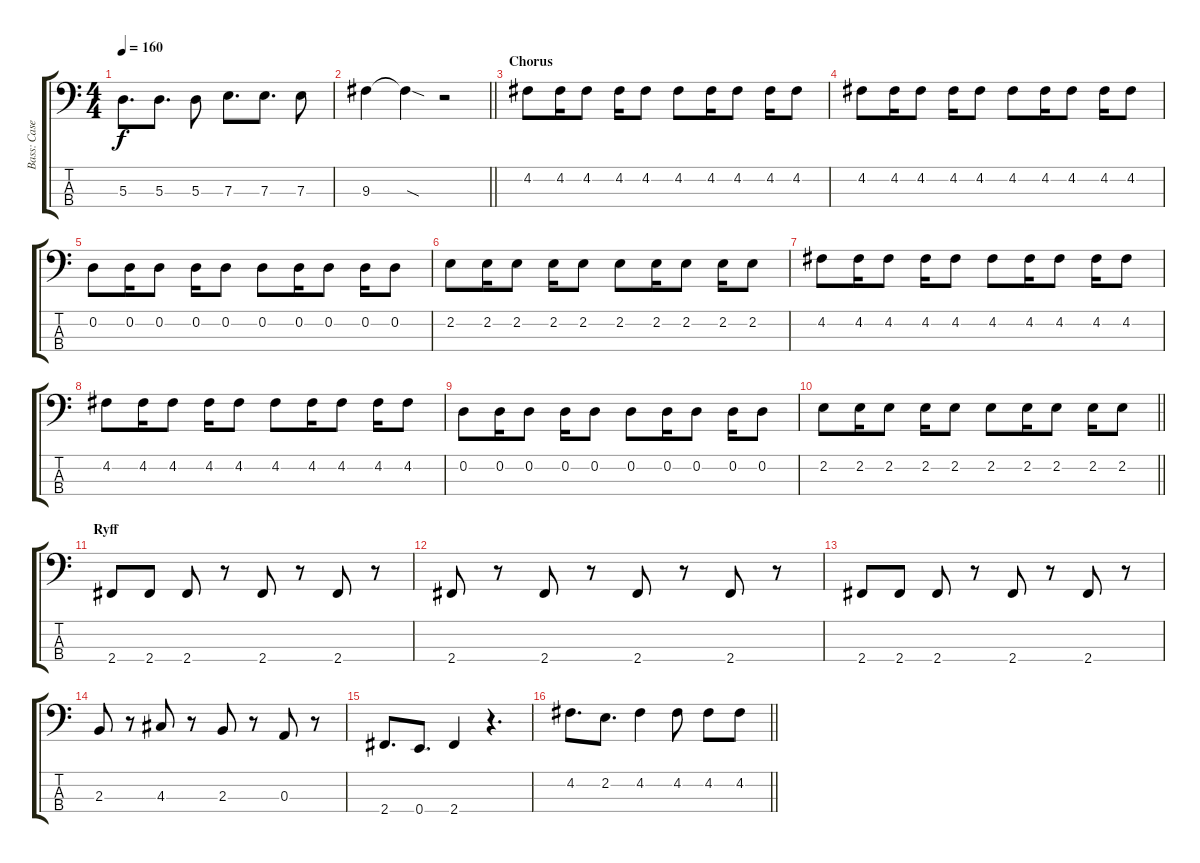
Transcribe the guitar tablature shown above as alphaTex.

\track ("Bass: Casey Slade" "Bass: Case") {instrument electricbassfinger}
\staff {score tabs}
\tuning (G2 D2 A1 E1) {hide}
\ts (4 4)
\tempo 160
\clef f4
\ks c
5.3.8{d dy f} 5.3.8{d} 5.3.8 7.3.8{d} 7.3.8{d} 7.3.8 |
\barLineRight lightlight
9.3.4 9.3{sod t}.4 r.2 |
\section ("" "Chorus")
4.2.8 4.2.16 4.2.8 4.2.16 4.2.8 4.2.8 4.2.16 4.2.8 4.2.16 4.2.8 |
4.2.8 4.2.16 4.2.8 4.2.16 4.2.8 4.2.8 4.2.16 4.2.8 4.2.16 4.2.8 |
0.2.8 0.2.16 0.2.8 0.2.16 0.2.8 0.2.8 0.2.16 0.2.8 0.2.16 0.2.8 |
2.2.8 2.2.16 2.2.8 2.2.16 2.2.8 2.2.8 2.2.16 2.2.8 2.2.16 2.2.8 |
4.2.8 4.2.16 4.2.8 4.2.16 4.2.8 4.2.8 4.2.16 4.2.8 4.2.16 4.2.8 |
4.2.8 4.2.16 4.2.8 4.2.16 4.2.8 4.2.8 4.2.16 4.2.8 4.2.16 4.2.8 |
0.2.8 0.2.16 0.2.8 0.2.16 0.2.8 0.2.8 0.2.16 0.2.8 0.2.16 0.2.8 |
\barLineRight lightlight
2.2.8 2.2.16 2.2.8 2.2.16 2.2.8 2.2.8 2.2.16 2.2.8 2.2.16 2.2.8 |
\section ("" "Ryff")
2.4.8 2.4.8 2.4.8 r.8 2.4.8 r.8 2.4.8 r.8 |
2.4.8 r.8 2.4.8 r.8 2.4.8 r.8 2.4.8 r.8 |
2.4.8 2.4.8 2.4.8 r.8 2.4.8 r.8 2.4.8 r.8 |
2.3.8 r.8 4.3.8 r.8 2.3.8 r.8 0.3.8 r.8 |
2.4.8{d} 0.4.8{d} 2.4.4 r.4{d} |
\barLineRight lightlight
4.2.8{d} 2.2.8{d} 4.2.4 4.2.8 4.2.8 4.2.8
